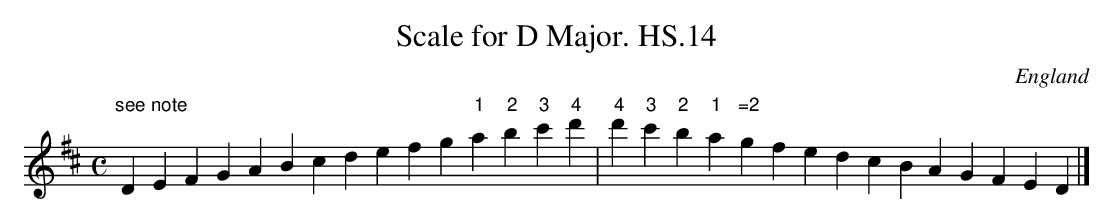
X:1
T:Scale for D Major. HS.14
M:C
L:1/4
O:England
K:D major
"see note"DEFGABcdefg"1"a"2"b"3"c'"4"d'|\
"4"d'"3"c'"2"b"1"a"=2"gfedcBAGFED|]
